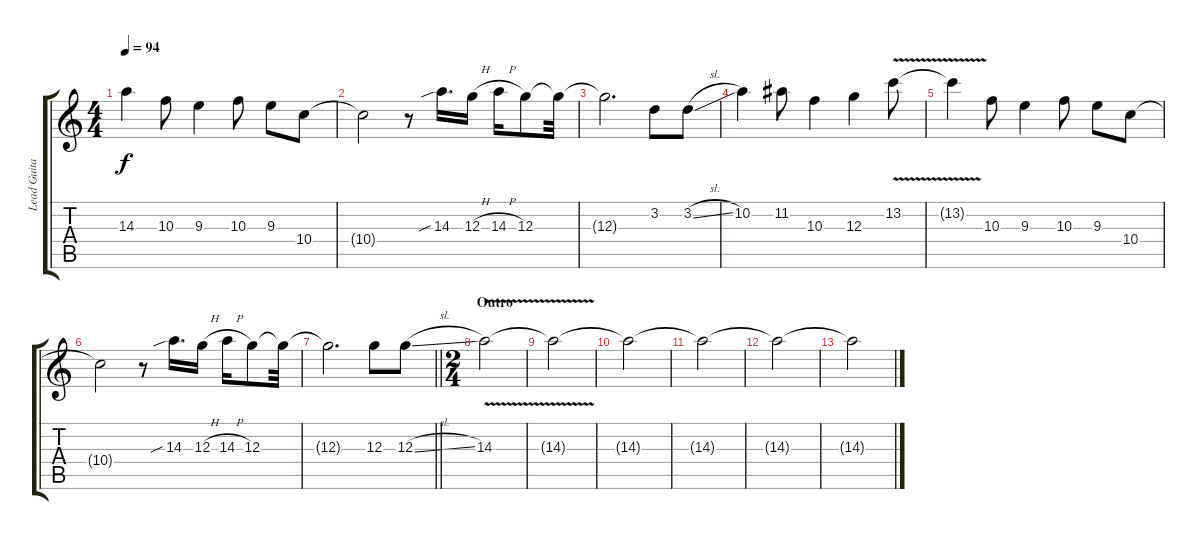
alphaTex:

\track ("Lead Guitar (Xulfi)" "Lead Guita") {instrument overdrivenguitar}
\staff {score tabs}
\tuning (E4 B3 G3 D3 A2 D2) {hide}
\ts (4 4)
\tempo 94
\clef g2
\ks c
14.3{t}.4{dy f} 10.3.8 9.3.4 10.3.8 9.3.8 10.4.8 |
10.4{t}.2 r.8 14.3{sib}.16{d} 12.3{h}.16 14.3{h}.16 12.3.8 12.3{t}.32 |
12.3{t}.2{d} 3.2.8 3.2{sl}.8 |
10.2.4 11.2.8 10.3.4 12.3.4 13.2{v}.8 |
13.2{t}.4 10.3.8 9.3.4 10.3.8 9.3.8 10.4.8 |
10.4{t}.2 r.8 14.3{sib}.16{d} 12.3{h}.16 14.3{h}.16 12.3.8 12.3{t}.32 |
\barLineRight lightlight
12.3{t}.2{d} 12.3.8 12.3{sl}.8 |
\ts (2 4)
\section ("" "Outro")
14.3{v}.2{volume 0} |
14.3{t}.2 |
14.3{t}.2 |
14.3{t}.2 |
14.3{t}.2 |
14.3{t}.2
